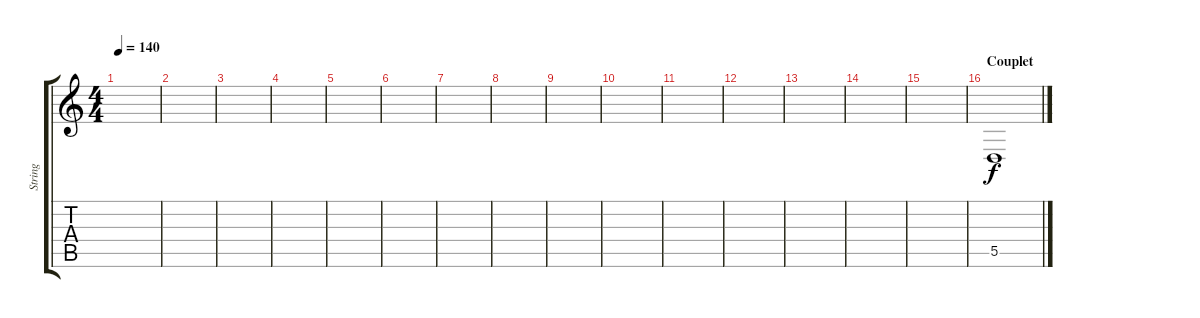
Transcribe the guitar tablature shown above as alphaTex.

\track ("String" "String") {instrument stringensemble1}
\staff {score tabs}
\tuning (E4 B3 G3 D3 A2 E2) {hide}
\ts (4 4)
\tempo 140
\clef g2
\ks c
|
|
|
|
|
|
|
|
|
|
|
|
|
|
|
\section ("" "Couplet")
5.5.1
